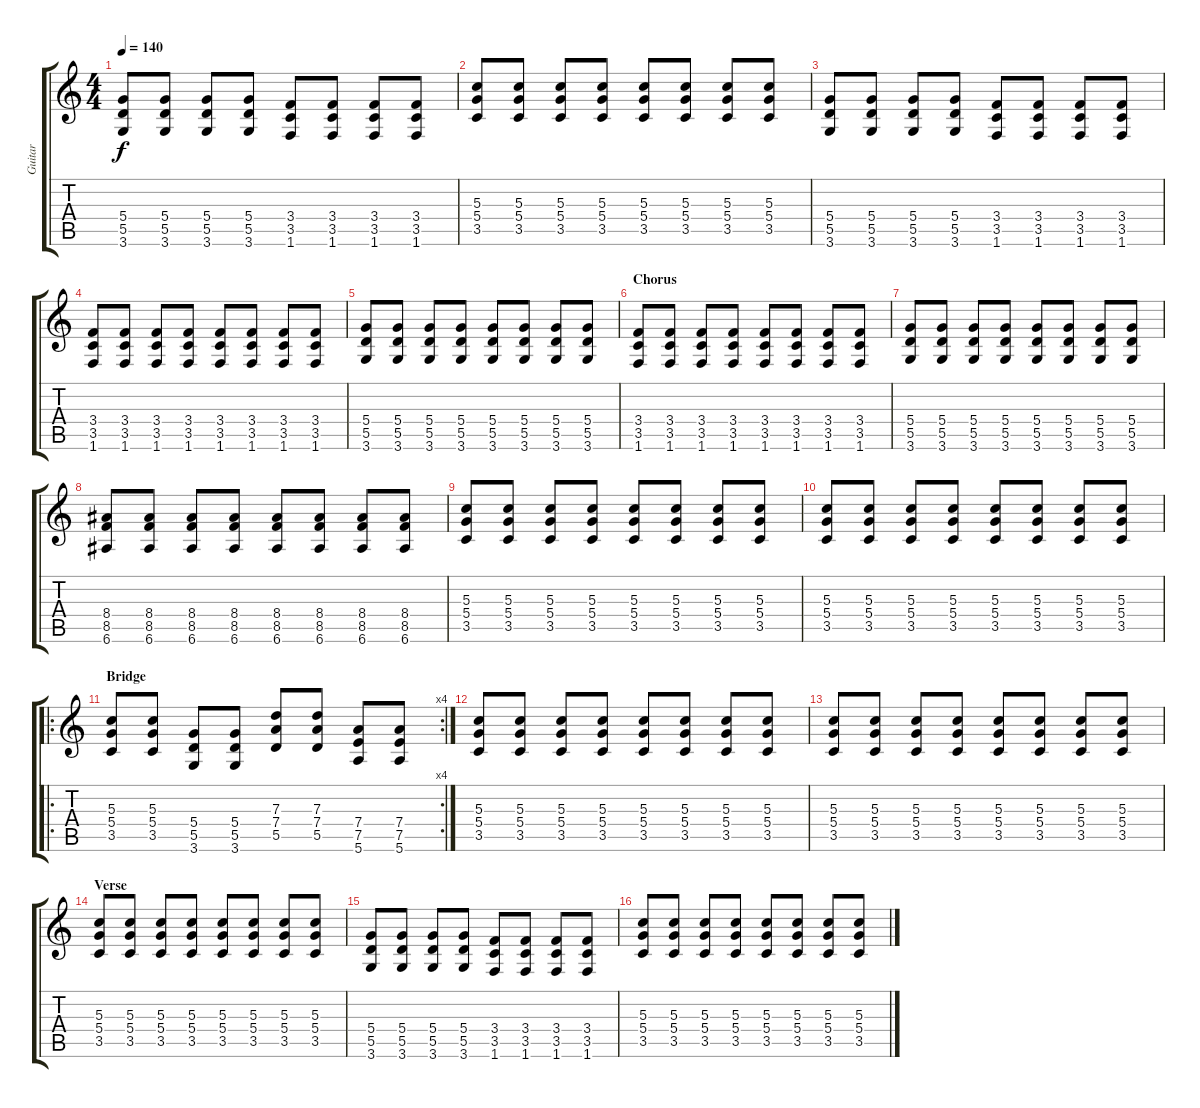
\track ("Guitar" "Guitar") {instrument distortionguitar}
\staff {score tabs}
\tuning (E4 B3 G3 D3 A2 E2) {hide}
\ts (4 4)
\tempo 140
\clef g2
\ks c
(5.4 5.5 3.6).8{dy f} (5.4 5.5 3.6).8 (5.4 5.5 3.6).8 (5.4 5.5 3.6).8 (3.4 3.5 1.6).8 (3.4 3.5 1.6).8 (3.4 3.5 1.6).8 (3.4 3.5 1.6).8 |
(5.3 5.4 3.5).8 (5.3 5.4 3.5).8 (5.3 5.4 3.5).8 (5.3 5.4 3.5).8 (5.3 5.4 3.5).8 (5.3 5.4 3.5).8 (5.3 5.4 3.5).8 (5.3 5.4 3.5).8 |
(5.4 5.5 3.6).8 (5.4 5.5 3.6).8 (5.4 5.5 3.6).8 (5.4 5.5 3.6).8 (3.4 3.5 1.6).8 (3.4 3.5 1.6).8 (3.4 3.5 1.6).8 (3.4 3.5 1.6).8 |
(3.4 3.5 1.6).8 (3.4 3.5 1.6).8 (3.4 3.5 1.6).8 (3.4 3.5 1.6).8 (3.4 3.5 1.6).8 (3.4 3.5 1.6).8 (3.4 3.5 1.6).8 (3.4 3.5 1.6).8 |
(5.4 5.5 3.6).8 (5.4 5.5 3.6).8 (5.4 5.5 3.6).8 (5.4 5.5 3.6).8 (5.4 5.5 3.6).8 (5.4 5.5 3.6).8 (5.4 5.5 3.6).8 (5.4 5.5 3.6).8 |
\section ("" "Chorus")
(3.4 3.5 1.6).8 (3.4 3.5 1.6).8 (3.4 3.5 1.6).8 (3.4 3.5 1.6).8 (3.4 3.5 1.6).8 (3.4 3.5 1.6).8 (3.4 3.5 1.6).8 (3.4 3.5 1.6).8 |
(5.4 5.5 3.6).8 (5.4 5.5 3.6).8 (5.4 5.5 3.6).8 (5.4 5.5 3.6).8 (5.4 5.5 3.6).8 (5.4 5.5 3.6).8 (5.4 5.5 3.6).8 (5.4 5.5 3.6).8 |
(8.4 8.5 6.6).8 (8.4 8.5 6.6).8 (8.4 8.5 6.6).8 (8.4 8.5 6.6).8 (8.4 8.5 6.6).8 (8.4 8.5 6.6).8 (8.4 8.5 6.6).8 (8.4 8.5 6.6).8 |
(5.3 5.4 3.5).8 (5.3 5.4 3.5).8 (5.3 5.4 3.5).8 (5.3 5.4 3.5).8 (5.3 5.4 3.5).8 (5.3 5.4 3.5).8 (5.3 5.4 3.5).8 (5.3 5.4 3.5).8 |
(5.3 5.4 3.5).8 (5.3 5.4 3.5).8 (5.3 5.4 3.5).8 (5.3 5.4 3.5).8 (5.3 5.4 3.5).8 (5.3 5.4 3.5).8 (5.3 5.4 3.5).8 (5.3 5.4 3.5).8 |
\ro
\rc 4
\section ("" "Bridge")
(5.3 5.4 3.5).8 (5.3 5.4 3.5).8 (5.4 5.5 3.6).8 (5.4 5.5 3.6).8 (7.3 7.4 5.5).8 (7.3 7.4 5.5).8 (7.4 7.5 5.6).8 (7.4 7.5 5.6).8 |
(5.3 5.4 3.5).8 (5.3 5.4 3.5).8 (5.3 5.4 3.5).8 (5.3 5.4 3.5).8 (5.3 5.4 3.5).8 (5.3 5.4 3.5).8 (5.3 5.4 3.5).8 (5.3 5.4 3.5).8 |
(5.3 5.4 3.5).8 (5.3 5.4 3.5).8 (5.3 5.4 3.5).8 (5.3 5.4 3.5).8 (5.3 5.4 3.5).8 (5.3 5.4 3.5).8 (5.3 5.4 3.5).8 (5.3 5.4 3.5).8 |
\section ("" "Verse")
(5.3 5.4 3.5).8 (5.3 5.4 3.5).8 (5.3 5.4 3.5).8 (5.3 5.4 3.5).8 (5.3 5.4 3.5).8 (5.3 5.4 3.5).8 (5.3 5.4 3.5).8 (5.3 5.4 3.5).8 |
(5.4 5.5 3.6).8 (5.4 5.5 3.6).8 (5.4 5.5 3.6).8 (5.4 5.5 3.6).8 (3.4 3.5 1.6).8 (3.4 3.5 1.6).8 (3.4 3.5 1.6).8 (3.4 3.5 1.6).8 |
(5.3 5.4 3.5).8 (5.3 5.4 3.5).8 (5.3 5.4 3.5).8 (5.3 5.4 3.5).8 (5.3 5.4 3.5).8 (5.3 5.4 3.5).8 (5.3 5.4 3.5).8 (5.3 5.4 3.5).8
